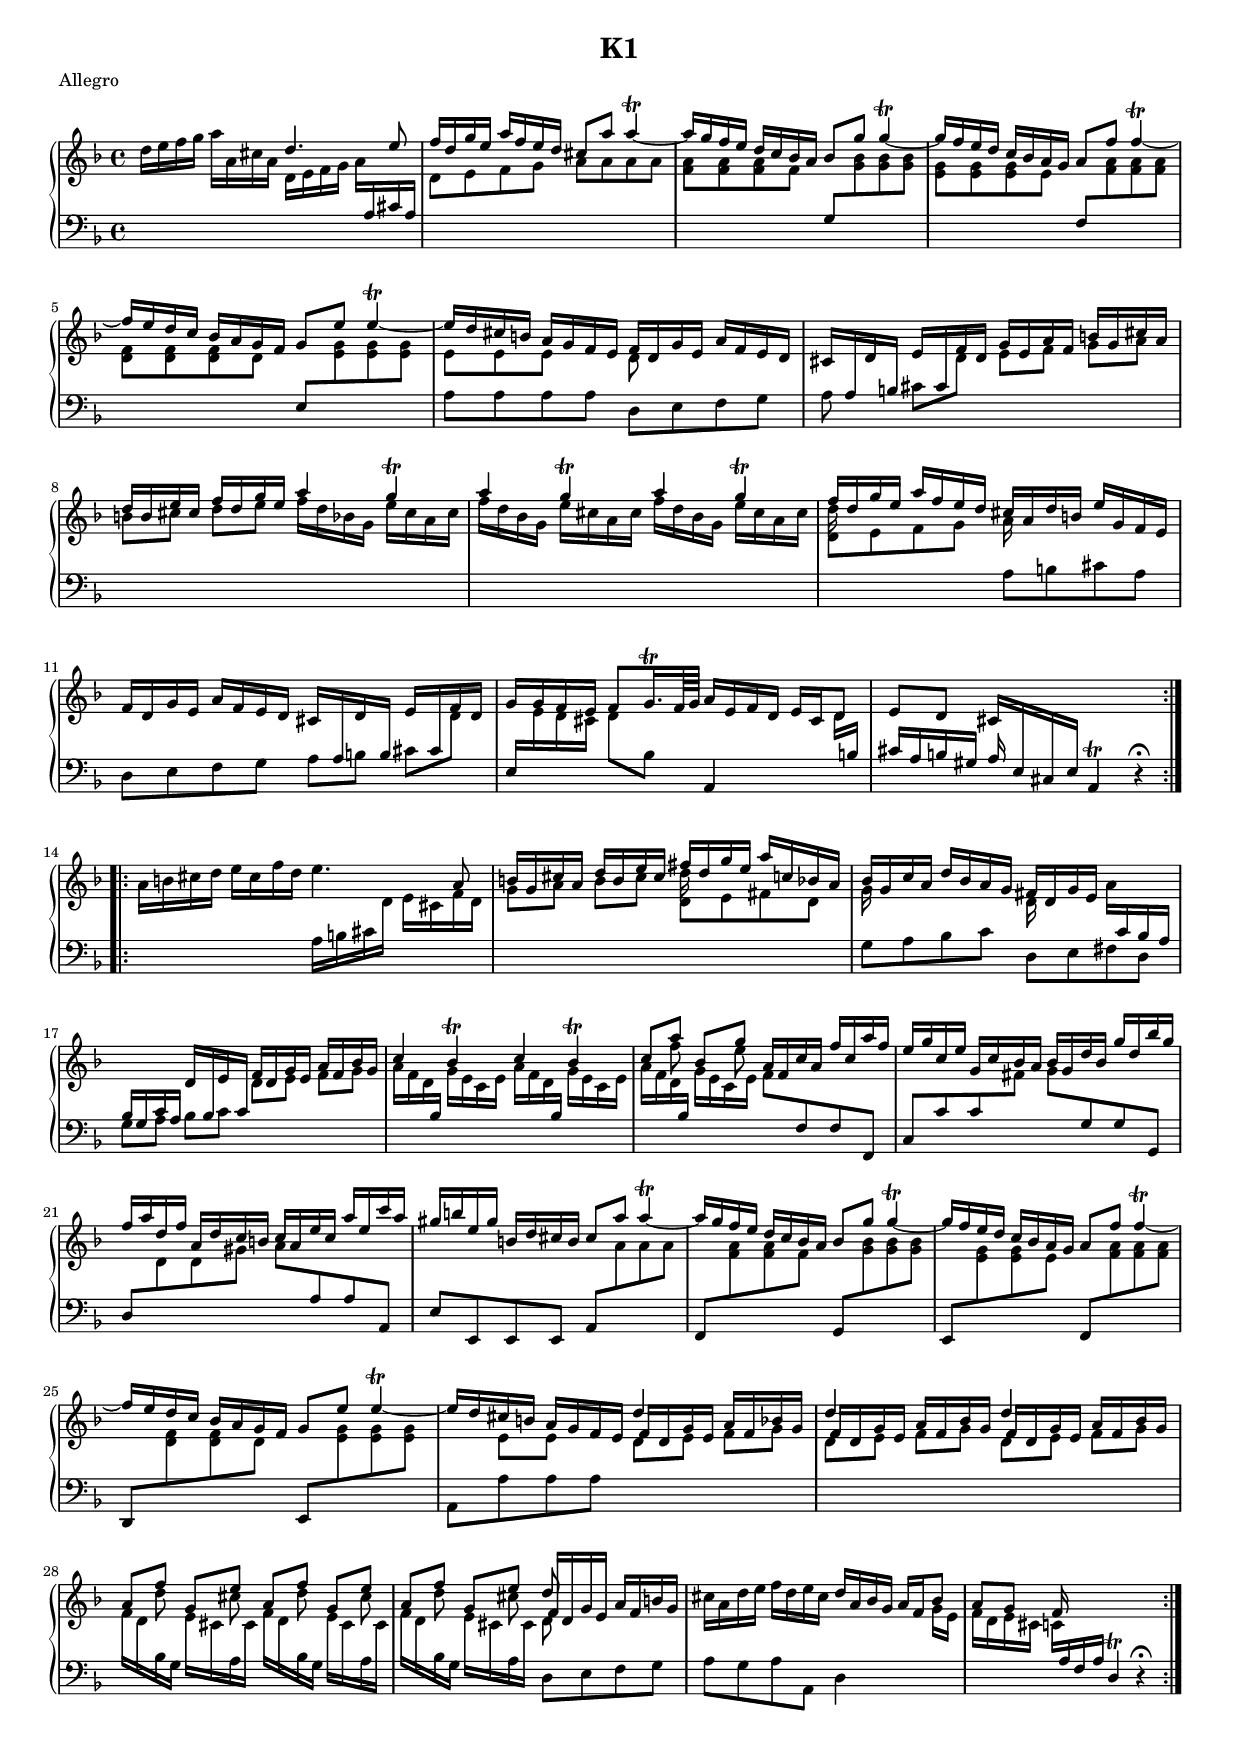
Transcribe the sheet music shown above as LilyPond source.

\version "2.18.2"
\version "2.18.2"

su = \stemUp
sd = \stemDown
sn = \stemNeutral
tu = \tieUp
td = \tieDown
tn = \tieNeutral
cstr = \change Staff = "right"
cstl = \change Staff = "left"

global = {
  \key d \minor
  \time 4/4
}

right = \relative c'' {
  \global
 
  \repeat volta 2 {
    d16 e f g a a, cis a \su d4. e8
    f16 d g e a f e d cis8 a' a4-\trill ~
    
    a16 g f e d c bes a bes8 g' g4-\trill ~
    g16 f e d c bes a g a8 f' f4-\trill ~
    f16 e d c bes a g f g8 e' e4-\trill ~
    
    e16 d cis b a g f e f d g e a f e d
    cis \cstl a \cstr d \cstl b \cstr e \cstl cis \cstr f d g e a f b g cis a
    
    d b e cis f d g e a4 g-\trill
    a g-\trill a g-\trill
    f16 d g e a f e d cis a d b e g, f e
    
    f d g e a f e d cis \cstl a \cstr d \cstl b \cstr e \cstl cis \cstr f d
    g g f e f8 g16.-\trill f64 g a16 e f d e cis d8
    e d cis16 \cstl e, cis e a,4-\trill r-\fermata
  }
  
  \repeat volta 2 {
    \cstr \sd a''16 b cis d e cis f d e4. \su a,8
    b16 g cis a d b e cis <<{ fis d g e } \\ {d}>> a' c, bes a
    <<{ bes g c a } \\ {g}>> d' bes a g <<{ fis d g e } \\ {d}>> \sd a' \cstl \su c, bes a
    
    bes g c a \cstr d \cstl bes \cstr e \cstl c \cstr f d g e a f bes g
    c4 bes-\trill c bes-\trill
    <<{ c8[ a'] bes,[ g'] } \\ { s8 f s e }>> a,16 f c' a f' c a' f
    
    e g c, e g, c bes a bes g d' bes g' d bes' g
    f a d, f a, d c b c a e' c a' e c' a
    gis b e, gis b, d cis b cis8 a' a4-\trill ~
    
    a16 g f e d c bes a bes8 g' g4-\trill ~
    g16 f e d c bes a g a8 f' f4-\trill ~ 
    f16 e d c bes a g f g8 e' e4-\trill ~ 
    
    e16 d cis b a g f e \repeat unfold 3 { <<{ \shiftOn f d g e } \\ {\su d'4}>> a16 f bes g }
    \repeat unfold 3 { <<{ a8[ f'] g,[ e'] } \\ { s d s cis }>> }
    <<{ d8 } \\ { d, } \\ { f16 d g e a f b g }>>
    
    \sd cis a d e f d e cis \su d a bes g a f bes8 
    a g f16 s8. s2
  }
}
 
left = \relative c' {
  \global
  
  \repeat volta 2 {
    s2 \cstr \sd d16 e f g a \cstl \su a, cis a
    \cstr \sd d8 e f g a a a a
    
    <f a> q q f \cstl \su g, \cstr \sd <g' bes> q q
    <e g> q q e \cstl \su f, \cstr \sd <f' a> q q
    <d f> q q d \cstl \su e, \cstr \sd <e' g> q q
    
    <<{ \sd e e e s d } \\ { \cstl \sd a a a a d, e f g }>>
    \cstl a s8 cis8[ \cstr d] e[ f] g[ a]
    
    b[ cis] d[ e] f16 d bes g e' cis a cis
    f d bes g e' cis a cis f d bes g e' cis a cis
    <<{ \sd d } \\ { d,8 e f g }>> <<{ \sd a16 } \\ { \cstl a,8 b cis a }>>
    
    \cstl d, e f g a[ b] cis[ \cstr d] 
    \cstl \su e,16 \cstr \sd e' d cis d8 \cstl bes \su a,4 s8 \cstr \sd d'16 \cstl \su b
    cis a b gis a s8. s2 
  }
  
  \repeat volta 2 {
    s2 \sd a16 b cis \cstr d e cis f d
    g8[ a] b[ cis] d,8 e fis d
    \cstl g, a bes c d, e fis d
    
    g8[ a] bes[ c] \cstr d[ e] f[ g]
    \repeat unfold 3 { a16 f d \cstl \su bes \cstr \sd g' e c e }
    f8 \cstl \su f, f f,
    
    c' c' c \cstr \sd fis g \cstl \su g, g g,
    d' \cstr \sd d' d gis a \cstl \su a, a a,
    e' e, e e a \cstr \sd a'' a a
    
    \cstl \su f,, \cstr \sd <f'' a> q f \cstl \su g,, \cstr \sd <g'' bes> q q
    \cstl \su e,, \cstr \sd <e'' g> q e \cstl \su f,, \cstr \sd <f'' a> q q 
    \cstl \su d,, \cstr \sd <d'' f> q d \cstl \su e,, \cstr \sd <e'' g> q q 
    
    <<{ s8 \sd e e s } \\ { \cstl a,, a' a a }>> 
    \repeat unfold 3 { d[ e] f[ g] }
    \repeat unfold 3 { f16 d \cstl bes g \cstr e' cis \cstl a \cstr cis }
    
    \cstl d,8 e f g
    a g a a, d4 s8 \cstr g'16 e
    f d e cis c \cstl \su a f a d,4-\trill r-\fermata
  }
}


\header {
  title = "K1"
  meter = "Allegro"
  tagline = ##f
}

#(set-global-staff-size 15.6)

\paper {
  #(set-paper-size "a4")
  print-page-number = ##f
  between-system-padding = #0.1
  between-system-space = #0.1
  ragged-last-bottom = ##f
  ragged-bottom = ##f
}

\score {
  \new PianoStaff <<
    \new Staff = "right" {
      \right
    }
    \new Staff = "left" { 
      \clef bass \left 
    }
  >>
  \layout { 
    indent=0
  }
}
